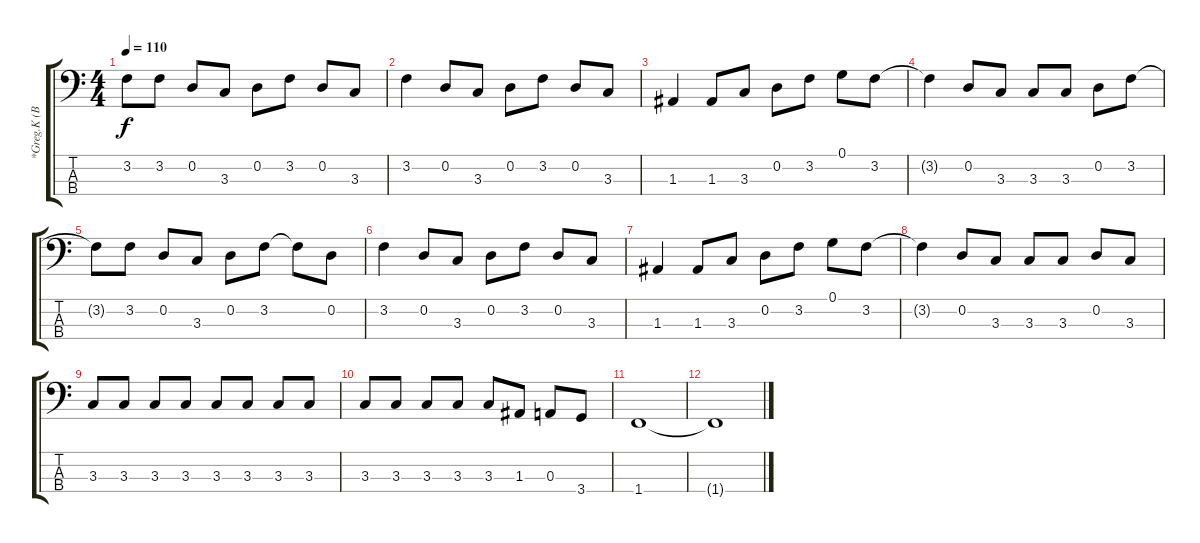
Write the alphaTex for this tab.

\track ("*Greg.K (Bass)" "*Greg.K (B") {instrument electricbassfinger}
\staff {score tabs}
\tuning (G2 D2 A1 E1) {hide}
\ts (4 4)
\tempo 110
\clef f4
\ks c
3.2{t}.8{dy f} 3.2.8 0.2.8 3.3.8 0.2.8 3.2.8 0.2.8 3.3.8 |
3.2.4 0.2.8 3.3.8 0.2.8 3.2.8 0.2.8 3.3.8 |
1.3.4 1.3.8 3.3.8 0.2.8 3.2.8 0.1.8 3.2.8 |
3.2{t}.4 0.2.8 3.3.8 3.3.8 3.3.8 0.2.8 3.2.8 |
3.2{t}.8 3.2.8 0.2.8 3.3.8 0.2.8 3.2.8 3.2{t}.8 0.2.8 |
3.2.4 0.2.8 3.3.8 0.2.8 3.2.8 0.2.8 3.3.8 |
1.3.4 1.3.8 3.3.8 0.2.8 3.2.8 0.1.8 3.2.8 |
3.2{t}.4 0.2.8 3.3.8 3.3.8 3.3.8 0.2.8 3.3.8 |
3.3.8 3.3.8 3.3.8 3.3.8 3.3.8 3.3.8 3.3.8 3.3.8 |
3.3.8 3.3.8 3.3.8 3.3.8 3.3.8 1.3.8 0.3.8 3.4.8 |
1.4.1{volume 0} |
1.4{t}.1
